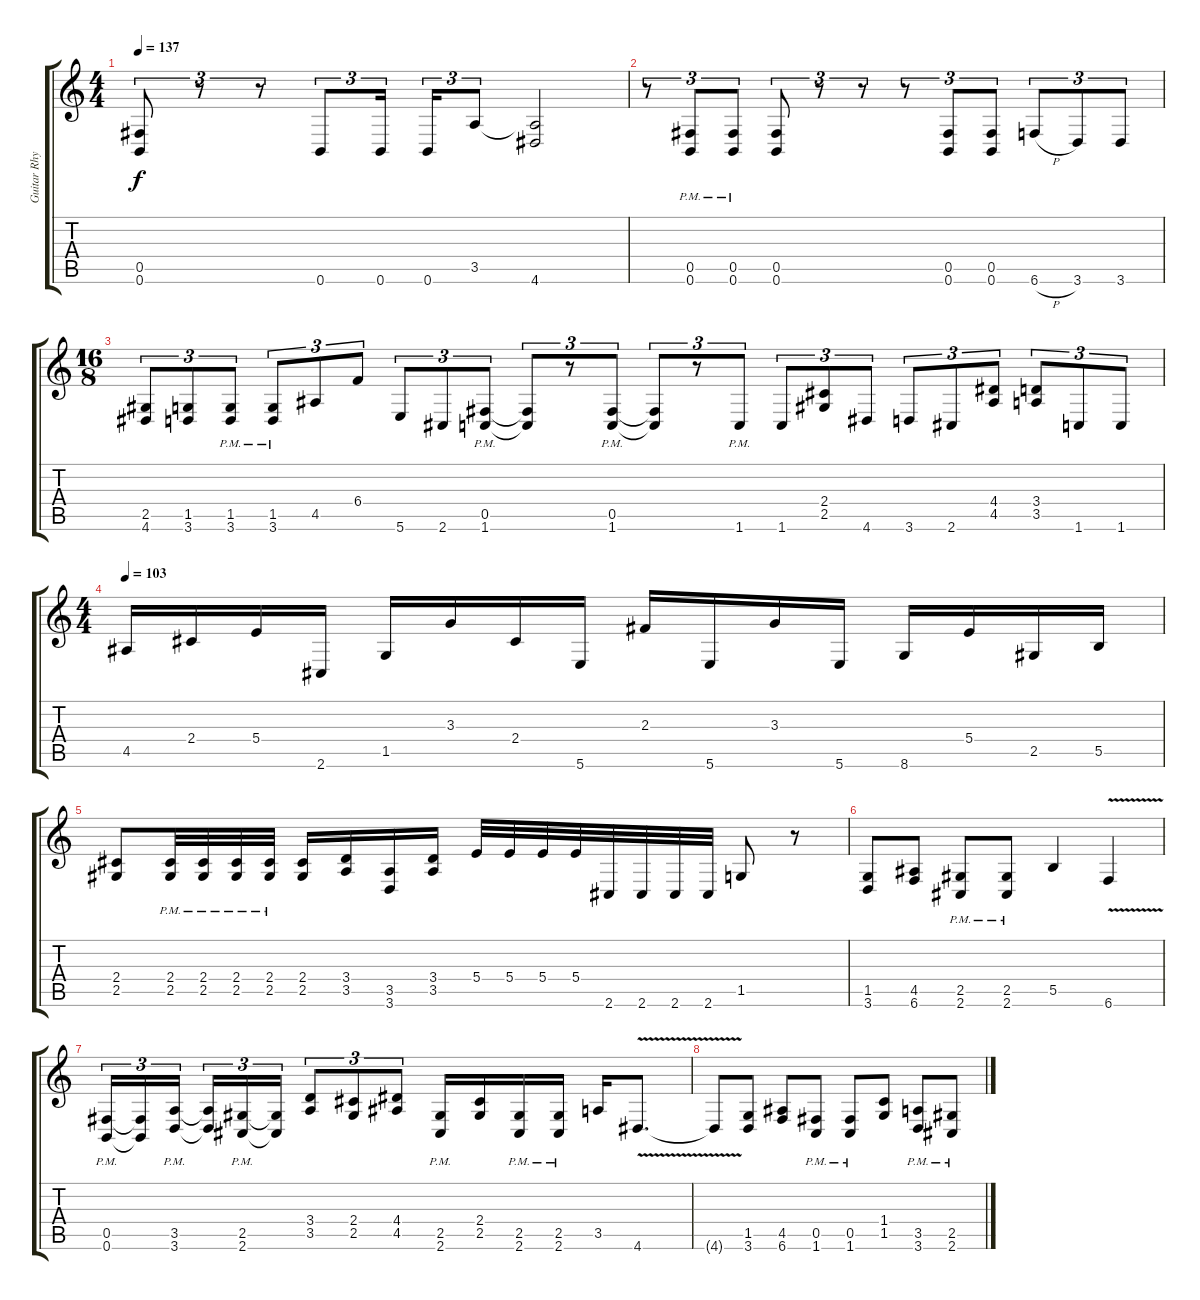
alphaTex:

\track ("Guitar Rhythm" "Guitar Rhy") {instrument distortionguitar}
\staff {score tabs}
\tuning (Db4 Ab3 E3 B2 Gb2 B1) {hide}
\ts (4 4)
\tempo 137
\clef g2
\ks c
(0.5 0.6).8{tu (3 2) dy f} r.8{tu (3 2)} r.8{tu (3 2)} 0.6.8{tu (3 2)} 0.6.16{tu (3 2) beam splitsecondary} 0.6.16{tu (3 2)} 3.5.8{tu (3 2)} (3.5{t} 4.6).2 |
r.8{tu (3 2)} (0.5{pm} 0.6{pm}).8{tu (3 2)} (0.5{pm} 0.6{pm}).8{tu (3 2)} (0.5 0.6).8{tu (3 2)} r.8{tu (3 2)} r.8{tu (3 2)} r.8{tu (3 2)} (0.5 0.6).8{tu (3 2)} (0.5 0.6).8{tu (3 2)} 6.6{h}.8{tu (3 2)} 3.6.8{tu (3 2)} 3.6.8{tu (3 2)} |
\ts (16 8)
(2.5 4.6).8{tu (3 2)} (1.5 3.6).8{tu (3 2)} (1.5{pm} 3.6{pm}).8{tu (3 2)} (1.5{pm} 3.6{pm}).8{tu (3 2)} 4.5.8{tu (3 2)} 6.4.8{tu (3 2)} 5.6.8{tu (3 2)} 2.6.8{tu (3 2)} (0.5{pm} 1.6{pm}).8{tu (3 2)} (0.5{t} 1.6{t}).8{tu (3 2)} r.8{tu (3 2)} (0.5{pm} 1.6{pm}).8{tu (3 2)} (0.5{t} 1.6{t}).8{tu (3 2)} r.8{tu (3 2)} 1.6{pm}.8{tu (3 2)} 1.6.8{tu (3 2)} (2.4 2.5).8{tu (3 2)} 4.6.8{tu (3 2)} 3.6.8{tu (3 2)} 2.6.8{tu (3 2)} (4.4 4.5).8{tu (3 2)} (3.4 3.5).8{tu (3 2)} 1.6.8{tu (3 2)} 1.6.8{tu (3 2)} |
\ts (4 4)
\tempo 103
4.5.16 2.4.16 5.4.16 2.6.16 1.5.16 3.3.16 2.4.16 5.6.16 2.3.16 5.6.16 3.3.16 5.6.16 8.6.16 5.4.16 2.5.16 5.5.16 |
(2.4 2.5).8 (2.4{pm} 2.5{pm}).32 (2.4{pm} 2.5{pm}).32 (2.4{pm} 2.5{pm}).32 (2.4{pm} 2.5{pm}).32 (2.4 2.5).16 (3.4 3.5).16 (3.5 3.6).16 (3.4 3.5).16 5.4.32 5.4.32 5.4.32 5.4.32 2.6.32 2.6.32 2.6.32 2.6.32 1.5.8 r.8 |
(1.5 3.6).8 (4.5 6.6).8 (2.5{pm} 2.6{pm}).8 (2.5{pm} 2.6{pm}).8 5.5.4 6.6{v}.4 |
(0.5{pm} 0.6{pm}).16{tu (3 2)} (0.5{t} 0.6{t}).16{tu (3 2)} (3.5{pm} 3.6{pm}).16{tu (3 2) beam splitsecondary} (3.5{t} 3.6{t}).16{tu (3 2)} (2.5{pm} 2.6{pm}).16{tu (3 2)} (2.5{t} 2.6{t}).16{tu (3 2)} (3.4 3.5).8{tu (3 2)} (2.4 2.5).8{tu (3 2)} (4.4 4.5).8{tu (3 2)} (2.5{pm} 2.6{pm}).16 (2.4 2.5).16 (2.5{pm} 2.6{pm}).16 (2.5{pm} 2.6{pm}).16 3.5.16 4.6{v}.8{d} |
4.6{t}.8 (1.5 3.6).8 (4.5 6.6).8 (0.5{pm} 1.6{pm}).8 (0.5{pm} 1.6{pm}).8 (1.4 1.5).8 (3.5{pm} 3.6{pm}).8 (2.5{pm} 2.6{pm}).8
